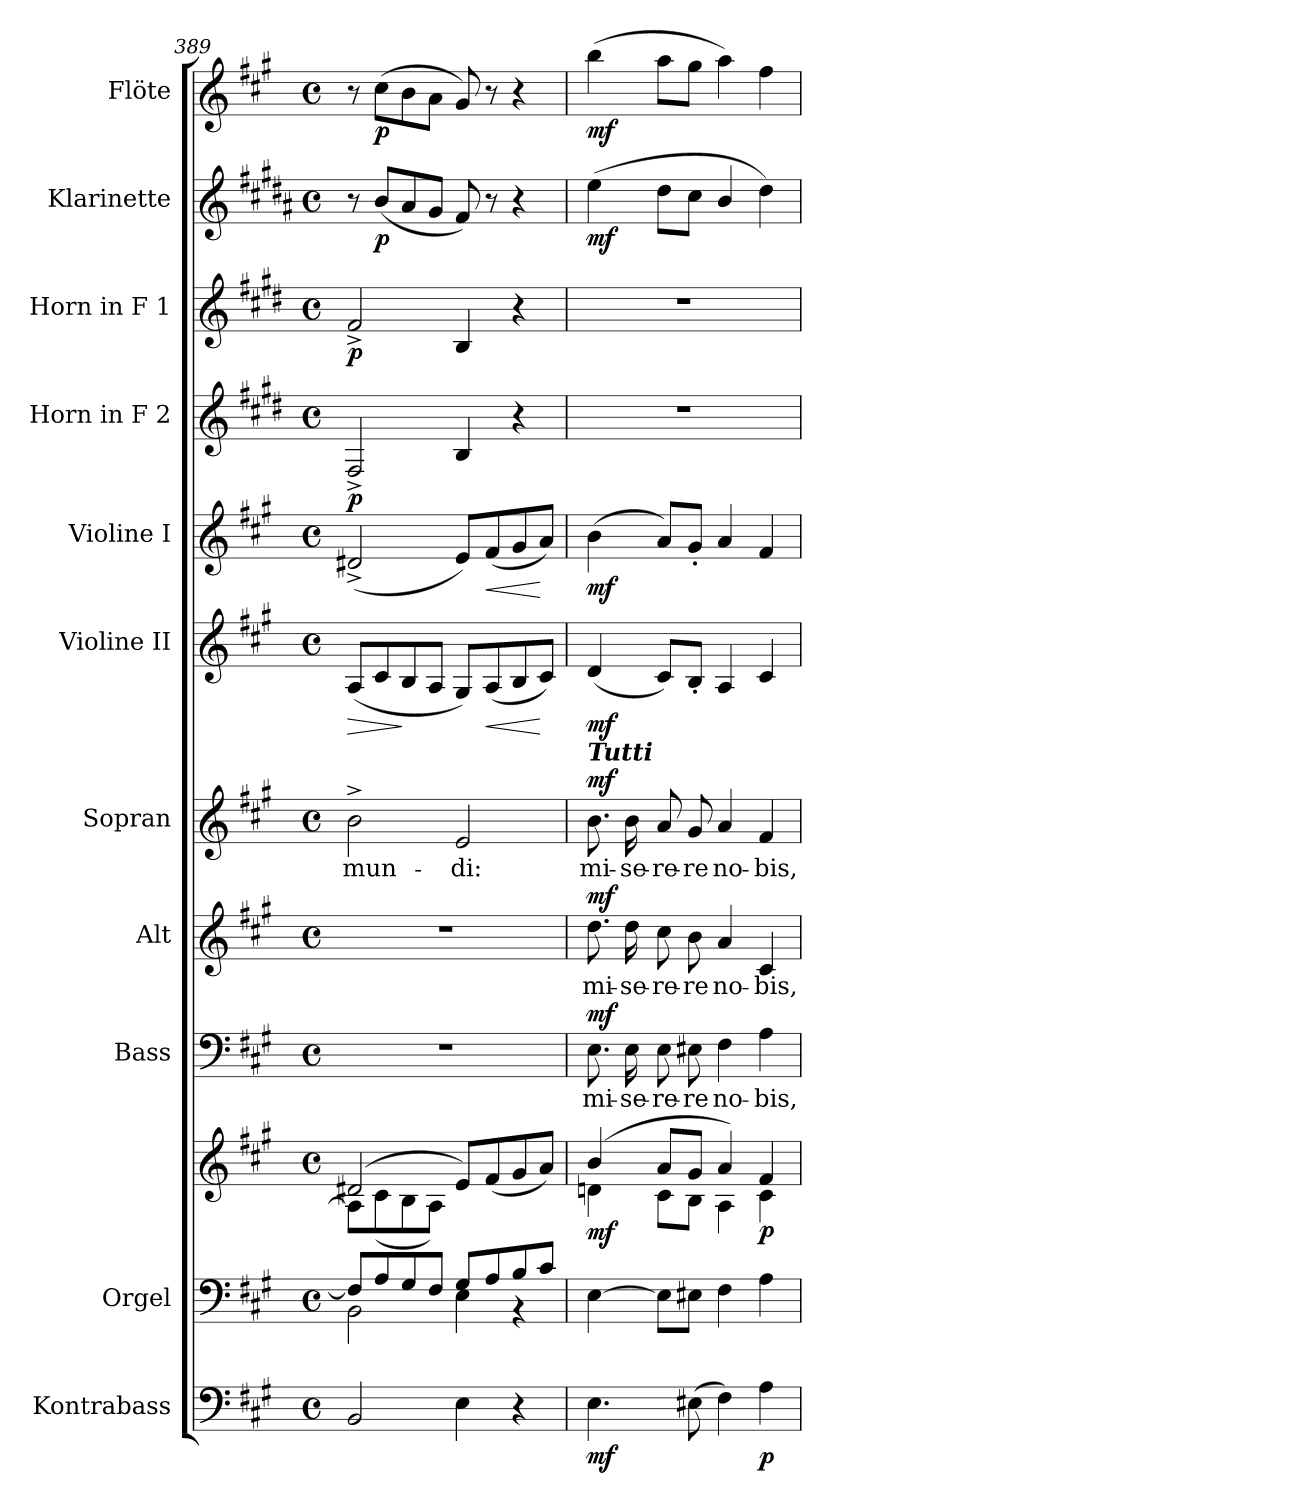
**kern	**dynam	**kern	**kern	**dynam	**kern	**text	**dynam	**kern	**text	**dynam	**kern	**text	**dynam	**kern	**dynam	**kern	**dynam	**kern	**dynam	**kern	**dynam	**kern	**dynam	**kern	**dynam
*part11	*part11	*part10	*part10	*part10	*part9	*part9	*part9	*part8	*part8	*part8	*part7	*part7	*part7	*part6	*part6	*part5	*part5	*part4	*part4	*part3	*part3	*part2	*part2	*part1	*part1
*staff12	*staff12	*staff11	*staff10	*staff10/11	*staff9	*staff9	*staff9	*staff8	*staff8	*staff8	*staff7	*staff7	*staff7	*staff6	*staff6	*staff5	*staff5	*staff4	*staff4	*staff3	*staff3	*staff2	*staff2	*staff1	*staff1
*I"Kontrabass	*	*I"Orgel	*	*	*I"Bass	*	*	*I"Alt	*	*	*I"Sopran	*	*	*I"Violine II	*	*I"Violine I	*	*I"Horn in F 2	*	*I"Horn in F 1	*	*I"Klarinette	*	*I"Flöte	*
*I'Kb.	*	*I'Org.	*	*	*I'B.	*	*	*I'A.	*	*	*I'S.	*	*	*I'Vl. II	*	*I'Vl. I	*	*	*	*	*	*I'Kl.	*	*I'Fl.	*
*clefF4	*	*clefF4	*clefG2	*	*clefF4	*	*	*clefG2	*	*	*clefG2	*	*	*clefG2	*	*clefG2	*	*clefG2	*	*clefG2	*	*clefG2	*	*clefG2	*
*ITrd7c12	*	*	*	*	*	*	*	*	*	*	*	*	*	*	*	*	*	*ITrd4c7	*	*ITrd4c7	*	*ITrd1c2	*	*	*
*k[f#c#g#]	*	*k[f#c#g#]	*k[f#c#g#]	*	*k[f#c#g#]	*	*	*k[f#c#g#]	*	*	*k[f#c#g#]	*	*	*k[f#c#g#]	*	*k[f#c#g#]	*	*k[f#c#g#]	*	*k[f#c#g#]	*	*k[f#c#g#]	*	*k[f#c#g#]	*
*A:	*	*A:	*A:	*	*A:	*	*	*A:	*	*	*A:	*	*	*A:	*	*A:	*	*A:	*	*A:	*	*A:	*	*A:	*
*M4/4	*	*M4/4	*M4/4	*	*M4/4	*	*	*M4/4	*	*	*M4/4	*	*	*M4/4	*	*M4/4	*	*M4/4	*	*M4/4	*	*M4/4	*	*M4/4	*
*met(c)	*	*met(c)	*met(c)	*	*met(c)	*	*	*met(c)	*	*	*met(c)	*	*	*met(c)	*	*met(c)	*	*met(c)	*	*met(c)	*	*met(c)	*	*met(c)	*
=389	=389	=389	=389	=389	=389	=389	=389	=389	=389	=389	=389	=389	=389	=389	=389	=389	=389	=389	=389	=389	=389	=389	=389	=389	=389
*	*	*^	*^	*	*	*	*	*	*	*	*	*	*	*	*	*	*	*	*	*	*	*	*	*	*
!	!	!	!	!	!	!	!	!	!	!	!	!	!	!LO:LY:b	!	!	!LO:HP:b	!	!	!	!LO:DY:b	!	!LO:DY:b	!	!	!	!
2BBB/	.	8F#/L]	2BB\	(2d#X/	8A\L]	.	1r	.	.	1r	.	.	2b^>\	mun-	.	(<8A/L	>	(<2d#X^</	.	2BB^</	p	2B^</	p	8r	.	8r	.
!	!	!	!	!	!	!	!	!	!	!	!	!	!	!	!	!	!	!	!	!	!	!	!	!	!LO:DY:b	!	!LO:DY:b
.	.	8A/	.	.	(>8c#\	.	.	.	.	.	.	.	.	.	.	8c#/	.	.	.	.	.	.	.	(<8a/L	p	(>8cc#\L	p
.	.	8G#/	.	.	8B\	.	.	.	.	.	.	.	.	.	.	8B/	]	.	.	.	.	.	.	8g#/	.	8b\	.
.	.	8F#/J	.	.	8A\J)	.	.	.	.	.	.	.	.	.	.	8A/J	.	.	.	.	.	.	.	8f#/J	.	8a\J	.
!	!	!	!	!	!	!	!	!	!	!	!	!	!	!LO:LY:b	!	!	!	!	!	!	!	!	!	!	!	!	!
4EE\	.	8G#/L	4E\	8e/L)	2ryy	.	.	.	.	.	.	.	2e/	-di:	.	8G#/L)	.	8e/L)	.	4E/	.	4E/	.	8e/)	.	8g#/)	.
!	!	!	!	!	!	!	!	!	!	!	!	!	!	!	!	!	!LO:HP:b	!	!LO:HP:b	!	!	!	!	!	!	!	!
.	.	8A/	.	(<8f#/	.	.	.	.	.	.	.	.	.	.	.	(<8A/	<	(<8f#/	<	.	.	.	.	8r	.	8r	.
4r	.	8B/	4r	8g#/	.	.	.	.	.	.	.	.	.	.	.	8B/	.	8g#/	.	4r	.	4r	.	4r	.	4r	.
.	.	8c#/J	.	8a/J)	.	.	.	.	.	.	.	.	.	.	.	8c#/J)	[	8a/J)	[	.	.	.	.	.	.	.	.
*	*	*v	*v	*	*	*	*	*	*	*	*	*	*	*	*	*	*	*	*	*	*	*	*	*	*	*	*
=390	=390	=390	=390	=390	=390	=390	=390	=390	=390	=390	=390	=390	=390	=390	=390	=390	=390	=390	=390	=390	=390	=390	=390	=390	=390	=390
!	!	!	!	!	!	!	!	!	!	!	!	!LO:TX:a:Bi:t=Tutti	!	!	!	!	!	!	!	!	!	!	!	!	!	!
!	!LO:DY:b	!	!	!	!LO:DY:b	!	!LO:LY:b	!LO:DY:a	!	!LO:LY:b	!LO:DY:a	!	!LO:LY:b	!LO:DY:a	!	!LO:DY:b	!	!LO:DY:b	!	!	!	!	!	!LO:DY:b	!	!LO:DY:b
4.EE\	mf	[4E\	(4b/	4dn\	mf	8.E\	mi-	mf	8.dd\	mi-	mf	8.b\	mi-	mf	(<4d/	mf	(>4b\	mf	1r	.	1r	.	(>4dd\	mf	(>4bb\	mf
!	!	!	!	!	!	!	!LO:LY:b	!	!	!LO:LY:b	!	!	!LO:LY:b	!	!	!	!	!	!	!	!	!	!	!	!	!
.	.	.	.	.	.	16E\	-se-	.	16dd\	-se-	.	16b\	-se-	.	.	.	.	.	.	.	.	.	.	.	.	.
!	!	!	!	!	!	!	!LO:LY:b	!	!	!LO:LY:b	!	!	!LO:LY:b	!	!	!	!	!	!	!	!	!	!	!	!	!
.	.	8E\L]	8a/L	8c#\L	.	8E\	-re-	.	8cc#\	-re-	.	8a/	-re-	.	8c#/L)	.	8a/L)	.	.	.	.	.	8cc#\L	.	8aa\L	.
!	!	!	!	!	!	!	!LO:LY:b	!	!	!LO:LY:b	!	!	!LO:LY:b	!	!	!	!	!	!	!	!	!	!	!	!	!
(>8EE#X\	.	8E#X\J	8g#/J	8B\J	.	8E#X\	-re	.	8b\	-re	.	8g#/	-re	.	8B'</J	.	8g#'</J	.	.	.	.	.	8b\J	.	8gg#\J	.
!	!	!	!	!	!	!	!LO:LY:b	!	!	!LO:LY:b	!	!	!LO:LY:b	!	!	!	!	!	!	!	!	!	!	!	!	!
4FF#\)	.	4F#\	4a/)	4A\	.	4F#\	no-	.	4a/	no-	.	4a/	no-	.	4A/	.	4a/	.	.	.	.	.	4a/	.	4aa\)	.
!	!LO:DY:b	!	!	!	!LO:DY:b	!	!LO:LY:b	!	!	!LO:LY:b	!	!	!LO:LY:b	!	!	!	!	!	!	!	!	!	!	!	!	!
4AA\	p	4A\	4f#/	4c#\	p	4A\	-bis,	.	4c#/	-bis,	.	4f#/	-bis,	.	4c#/	.	4f#/	.	.	.	.	.	4cc#\)	.	4ff#\	.
*	*	*	*v	*v	*	*	*	*	*	*	*	*	*	*	*	*	*	*	*	*	*	*	*	*	*	*
=	=	=	=	=	=	=	=	=	=	=	=	=	=	=	=	=	=	=	=	=	=	=	=	=	=
*-	*-	*-	*-	*-	*-	*-	*-	*-	*-	*-	*-	*-	*-	*-	*-	*-	*-	*-	*-	*-	*-	*-	*-	*-	*-
